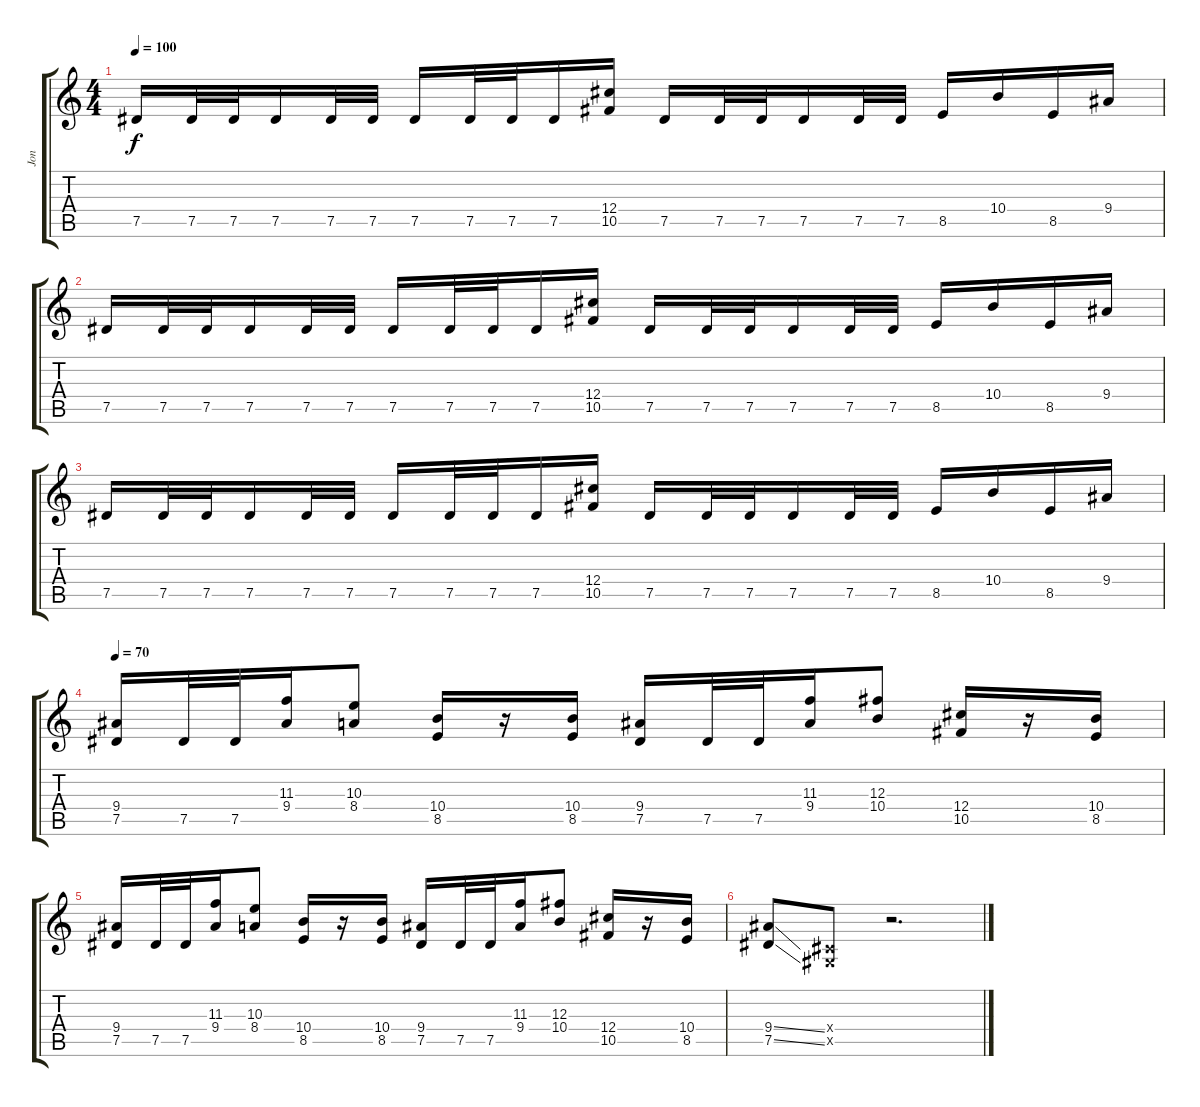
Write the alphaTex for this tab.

\track ("Jon" "Jon") {instrument distortionguitar}
\staff {score tabs}
\tuning (Eb4 Bb3 Gb3 Db3 Ab2 Eb2) {hide}
\ts (4 4)
\tempo 100
\clef g2
\ks c
7.5.16{dy f} 7.5.32 7.5.32 7.5.16 7.5.32 7.5.32 7.5.16 7.5.32 7.5.32 7.5.16 (12.4 10.5).16 7.5.16 7.5.32 7.5.32 7.5.16 7.5.32 7.5.32 8.5.16 10.4.16 8.5.16 9.4.16 |
7.5.16 7.5.32 7.5.32 7.5.16 7.5.32 7.5.32 7.5.16 7.5.32 7.5.32 7.5.16 (12.4 10.5).16 7.5.16 7.5.32 7.5.32 7.5.16 7.5.32 7.5.32 8.5.16 10.4.16 8.5.16 9.4.16 |
7.5.16 7.5.32 7.5.32 7.5.16 7.5.32 7.5.32 7.5.16 7.5.32 7.5.32 7.5.16 (12.4 10.5).16 7.5.16 7.5.32 7.5.32 7.5.16 7.5.32 7.5.32 8.5.16 10.4.16 8.5.16 9.4.16 |
\tempo 70
(9.4 7.5).16 7.5.32 7.5.32 (11.3 9.4).16 (10.3 8.4).8 (10.4 8.5).16 r.16 (10.4 8.5).16 (9.4 7.5).16 7.5.32 7.5.32 (11.3 9.4).16 (12.3 10.4).8 (12.4 10.5).16 r.16 (10.4 8.5).16 |
(9.4 7.5).16 7.5.32 7.5.32 (11.3 9.4).16 (10.3 8.4).8 (10.4 8.5).16 r.16 (10.4 8.5).16 (9.4 7.5).16 7.5.32 7.5.32 (11.3 9.4).16 (12.3 10.4).8 (12.4 10.5).16 r.16 (10.4 8.5).16 |
(9.4{ss} 7.5{ss}).8 (0.4{x} 0.5{x}).8 r.2{d}
